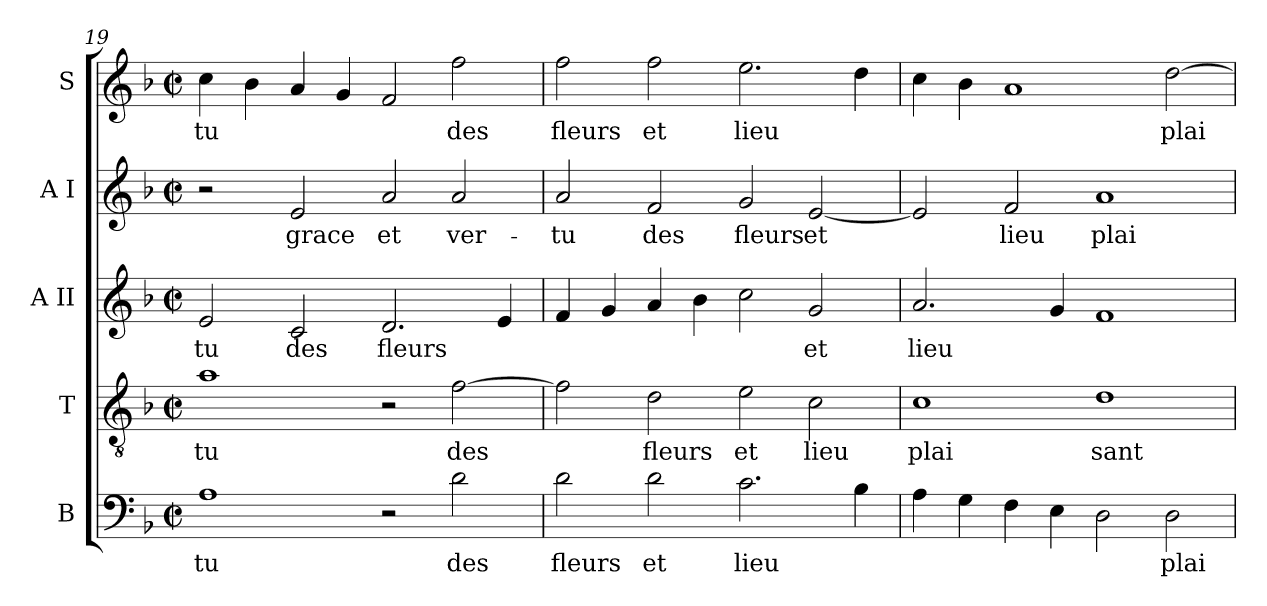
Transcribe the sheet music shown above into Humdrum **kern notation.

**kern	**text	**kern	**text	**kern	**text	**kern	**text	**kern	**text
*part5	*part5	*part4	*part4	*part3	*part3	*part2	*part2	*part1	*part1
*staff5	*staff5	*staff4	*staff4	*staff3	*staff3	*staff2	*staff2	*staff1	*staff1
*I"B	*	*I"T	*	*I"A II	*	*I"A I	*	*I"S	*
!!LO:LB:g=z
*clefF4	*	*clefGv2	*	*clefG2	*	*clefG2	*	*clefG2	*
*k[b-]	*	*k[b-]	*	*k[b-]	*	*k[b-]	*	*k[b-]	*
*F:	*	*F:	*	*F:	*	*F:	*	*F:	*
*M2/2	*	*M2/2	*	*M2/2	*	*M2/2	*	*M2/2	*
*met(c|)	*	*met(c|)	*	*met(c|)	*	*met(c|)	*	*met(c|)	*
=19	=19	=19	=19	=19	=19	=19	=19	=19	=19
!	!LO:LY:b:cj	!	!LO:LY:b:cj	!	!LO:LY:b:cj	!	!	!	!LO:LY:b:cj
1A	tu	1a	tu	2e/	tu	2r	.	4cc\	tu
.	.	.	.	.	.	.	.	4b-\	.
!	!	!	!	!	!LO:LY:b:cj	!	!LO:LY:b:cj	!	!
.	.	.	.	2c/	des	2e/	grace	4a/	.
.	.	.	.	.	.	.	.	4g/	.
!	!	!	!	!	!LO:LY:b	!	!LO:LY:b:cj	!	!
2r	.	2r	.	2.d/	fleurs	2a/	et	2f/	.
!	!LO:LY:b:cj	!	!LO:LY:b	!	!	!	!LO:LY:b:cj	!	!LO:LY:b:cj
2d\	des	[>2f\	des	.	.	2a/	ver-	2ff\	des
.	.	.	.	4e/	.	.	.	.	.
=20	=20	=20	=20	=20	=20	=20	=20	=20	=20
!	!LO:LY:b:cj	!	!	!	!	!	!LO:LY:b:cj	!	!LO:LY:b:cj
2d\	fleurs	2f\]	.	4f/	.	2a/	-tu	2ff\	fleurs
.	.	.	.	4g/	.	.	.	.	.
!	!LO:LY:b:cj	!	!LO:LY:b:cj	!	!	!	!LO:LY:b:cj	!	!LO:LY:b:cj
2d\	et	2d\	fleurs	4a/	.	2f/	des	2ff\	et
.	.	.	.	4b-\	.	.	.	.	.
!	!LO:LY:b	!	!LO:LY:b:cj	!	!	!	!LO:LY:b:cj	!	!LO:LY:b
2.c\	lieu	2e\	et	2cc\	.	2g/	fleurs	2.ee\	lieu
!	!	!	!LO:LY:b:cj	!	!LO:LY:b:cj	!	!LO:LY:b:cj	!	!
.	.	2c\	lieu	2g/	et	[<2e/	et	.	.
4B-\	.	.	.	.	.	.	.	4dd\	.
=21	=21	=21	=21	=21	=21	=21	=21	=21	=21
!	!	!	!LO:LY:b:cj	!	!LO:LY:b	!	!	!	!
4A\	.	1c	plai	2.a/	lieu	2e/]	.	4cc\	.
4G\	.	.	.	.	.	.	.	4b-\	.
!	!	!	!	!	!	!	!LO:LY:b:cj	!	!
4F\	.	.	.	.	.	2f/	lieu	1a	.
4E\	.	.	.	4g/	.	.	.	.	.
!	!	!	!LO:LY:b:cj	!	!	!	!LO:LY:b:cj	!	!
2D\	.	1d	sant	1f	.	1a	plai-	.	.
!	!LO:LY:b:cj	!	!	!	!	!	!	!	!LO:LY:b
2D\	plai-	.	.	.	.	.	.	[>2dd\	plai-
=	=	=	=	=	=	=	=	=	=
*-	*-	*-	*-	*-	*-	*-	*-	*-	*-
